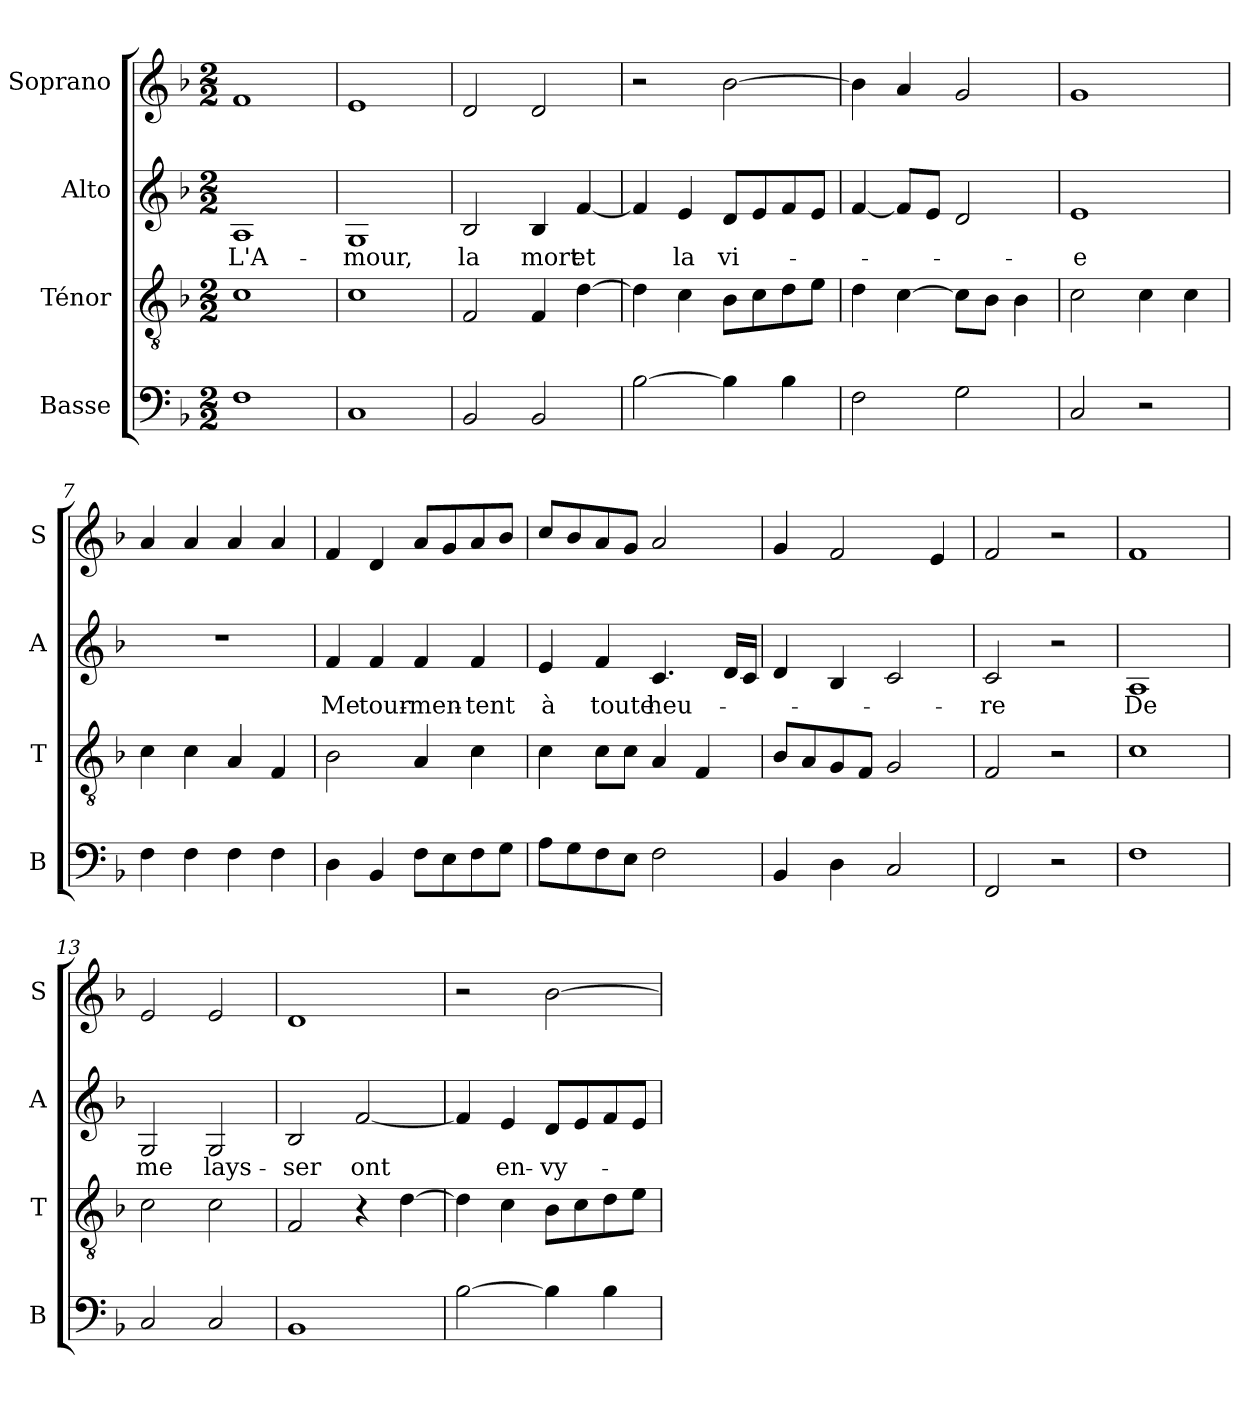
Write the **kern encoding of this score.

**kern	**kern	**kern	**text	**kern
*part4	*part3	*part2	*part2	*part1
*staff4	*staff3	*staff2	*staff2	*staff1
*I"Basse	*I"Ténor	*I"Alto	*	*I"Soprano
*I'B	*I'T	*I'A	*	*I'S
*clefF4	*clefGv2	*clefG2	*	*clefG2
*k[b-]	*k[b-]	*k[b-]	*	*k[b-]
*M2/2	*M2/2	*M2/2	*	*M2/2
*MM120	*MM120	*MM120	*	*MM120
=1	=1	=1	=1	=1
!	!	!	!LO:LY:b	!
1F	1c	1A	L'A-	1f
=2	=2	=2	=2	=2
!	!	!	!LO:LY:b	!
1C	1c	1G	-mour,	1e
=3	=3	=3	=3	=3
!	!	!	!LO:LY:b	!
2BB-/	2F/	2B-/	la	2d/
!	!	!	!LO:LY:b	!
2BB-/	4F/	4B-/	mort	2d/
!	!	!	!LO:LY:b	!
.	[4d\	[4f/	et	.
=4	=4	=4	=4	=4
[2B-\	4d\]	4f/]	.	2r
!	!	!	!LO:LY:b	!
.	4c\	4e/	la	.
!	!	!	!LO:LY:b	!
4B-\]	8B-\L	8d/L	vi-	[2b-\
.	8c\	8e/	.	.
4B-\	8d\	8f/	.	.
.	8e\J	8e/J	.	.
=5	=5	=5	=5	=5
2F\	4d\	[4f/	.	4b-\]
.	[4c\	8f/L]	.	4a/
.	.	8e/J	.	.
2G\	8c\L]	2d/	.	2g/
.	8B-\J	.	.	.
.	4B-\	.	.	.
=6	=6	=6	=6	=6
!	!	!	!LO:LY:b	!
2C/	2c\	1e	-e	1g
2r	4c\	.	.	.
.	4c\	.	.	.
=7	=7	=7	=7	=7
4F\	4c\	1r	.	4a/
4F\	4c\	.	.	4a/
4F\	4A/	.	.	4a/
4F\	4F/	.	.	4a/
=8	=8	=8	=8	=8
!	!	!	!LO:LY:b	!
4D\	2B-\	4f/	Me	4f/
!	!	!	!LO:LY:b	!
4BB-/	.	4f/	tour-	4d/
!	!	!	!LO:LY:b	!
8F\L	4A/	4f/	-men-	8a/L
8E\	.	.	.	8g/
!	!	!	!LO:LY:b	!
8F\	4c\	4f/	-tent	8a/
8G\J	.	.	.	8b-/J
!!LO:LB:g=z
=9	=9	=9	=9	=9
!	!	!	!LO:LY:b	!
8A\L	4c\	4e/	à	8cc/L
8G\	.	.	.	8b-/
!	!	!	!LO:LY:b	!
8F\	8c\L	4f/	toute	8a/
8E\J	8c\J	.	.	8g/J
!	!	!	!LO:LY:b	!
2F\	4A/	4.c/	heu-	2a/
.	4F/	.	.	.
.	.	16d/LL	.	.
.	.	16c/JJ	.	.
=10	=10	=10	=10	=10
4BB-/	8B-/L	4d/	.	4g/
.	8A/	.	.	.
4D\	8G/	4B-/	.	2f/
.	8F/J	.	.	.
2C/	2G/	2c/	.	.
.	.	.	.	4e/
=11	=11	=11	=11	=11
!	!	!	!LO:LY:b	!
2FF/	2F/	2c/	-re	2f/
2r	2r	2r	.	2r
=12	=12	=12	=12	=12
!	!	!	!LO:LY:b	!
1F	1c	1A	De	1f
=13	=13	=13	=13	=13
!	!	!	!LO:LY:b	!
2C/	2c\	2G/	me	2e/
!	!	!	!LO:LY:b	!
2C/	2c\	2G/	lays-	2e/
=14	=14	=14	=14	=14
!	!	!	!LO:LY:b	!
1BB-	2F/	2B-/	-ser	1d
!	!	!	!LO:LY:b	!
.	4r	[2f/	ont	.
.	[4d\	.	.	.
=15	=15	=15	=15	=15
[2B-\	4d\]	4f/]	.	2r
!	!	!	!LO:LY:b	!
.	4c\	4e/	en-	.
!	!	!	!LO:LY:b	!
4B-\]	8B-\L	8d/L	-vy-	[2b-\
.	8c\	8e/	.	.
4B-\	8d\	8f/	.	.
.	8e\J	8e/J	.	.
=	=	=	=	=
*-	*-	*-	*-	*-
